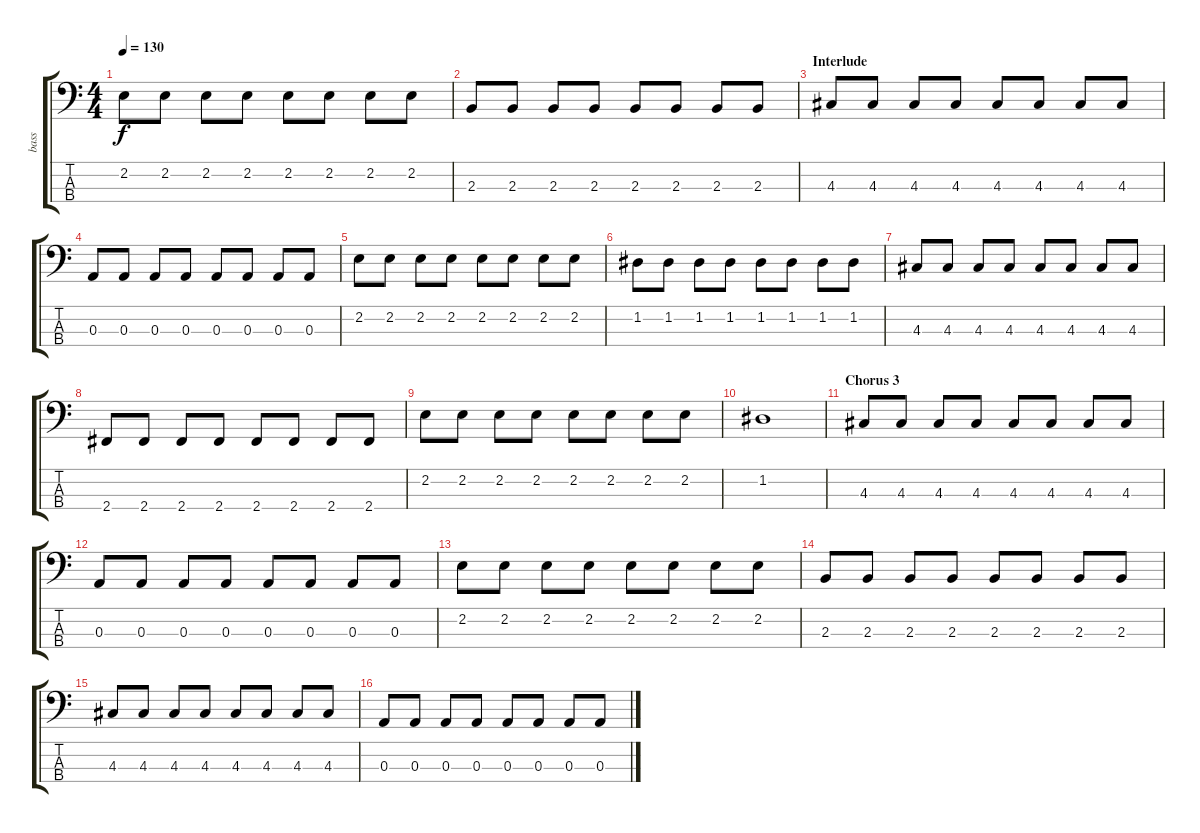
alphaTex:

\track ("bass" "bass") {instrument electricbassfinger}
\staff {score tabs}
\tuning (G2 D2 A1 E1) {hide}
\ts (4 4)
\tempo 130
\clef f4
\ks c
2.2.8{dy f} 2.2.8 2.2.8 2.2.8 2.2.8 2.2.8 2.2.8 2.2.8 |
2.3.8 2.3.8 2.3.8 2.3.8 2.3.8 2.3.8 2.3.8 2.3.8 |
\section ("" "Interlude")
4.3.8 4.3.8 4.3.8 4.3.8 4.3.8 4.3.8 4.3.8 4.3.8 |
0.3.8 0.3.8 0.3.8 0.3.8 0.3.8 0.3.8 0.3.8 0.3.8 |
2.2.8 2.2.8 2.2.8 2.2.8 2.2.8 2.2.8 2.2.8 2.2.8 |
1.2.8 1.2.8 1.2.8 1.2.8 1.2.8 1.2.8 1.2.8 1.2.8 |
4.3.8 4.3.8 4.3.8 4.3.8 4.3.8 4.3.8 4.3.8 4.3.8 |
2.4.8 2.4.8 2.4.8 2.4.8 2.4.8 2.4.8 2.4.8 2.4.8 |
2.2.8 2.2.8 2.2.8 2.2.8 2.2.8 2.2.8 2.2.8 2.2.8 |
1.2.1 |
\section ("" "Chorus 3")
4.3.8 4.3.8 4.3.8 4.3.8 4.3.8 4.3.8 4.3.8 4.3.8 |
0.3.8 0.3.8 0.3.8 0.3.8 0.3.8 0.3.8 0.3.8 0.3.8 |
2.2.8 2.2.8 2.2.8 2.2.8 2.2.8 2.2.8 2.2.8 2.2.8 |
2.3.8 2.3.8 2.3.8 2.3.8 2.3.8 2.3.8 2.3.8 2.3.8 |
4.3.8 4.3.8 4.3.8 4.3.8 4.3.8 4.3.8 4.3.8 4.3.8 |
0.3.8 0.3.8 0.3.8 0.3.8 0.3.8 0.3.8 0.3.8 0.3.8
